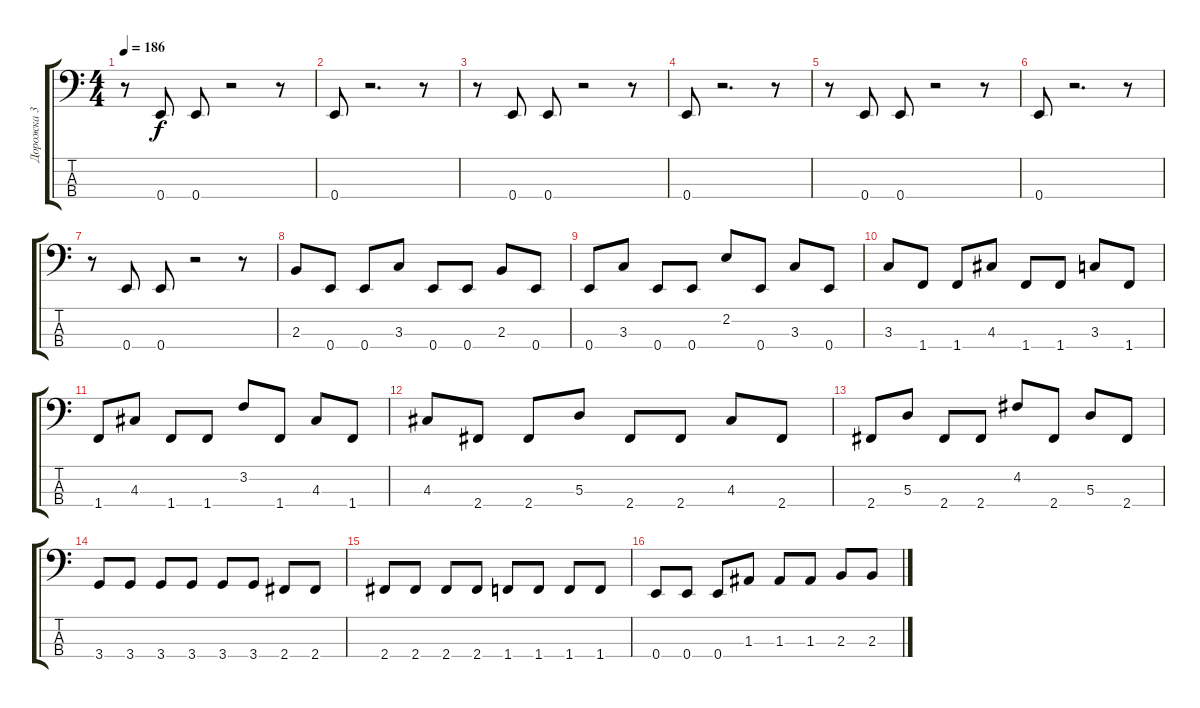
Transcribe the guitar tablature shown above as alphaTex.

\track ("Дорожка 3" "Дорожка 3") {instrument electricbasspick}
\staff {score tabs}
\tuning (G2 D2 A1 E1) {hide}
\ts (4 4)
\tempo 186
\clef f4
\ks c
r.8{dy f} 0.4.8 0.4.8 r.2 r.8 |
0.4.8 r.2{d} r.8 |
r.8 0.4.8 0.4.8 r.2 r.8 |
0.4.8 r.2{d} r.8 |
r.8 0.4.8 0.4.8 r.2 r.8 |
0.4.8 r.2{d} r.8 |
r.8 0.4.8 0.4.8 r.2 r.8 |
2.3.8 0.4.8 0.4.8 3.3.8 0.4.8 0.4.8 2.3.8 0.4.8 |
0.4.8 3.3.8 0.4.8 0.4.8 2.2.8 0.4.8 3.3.8 0.4.8 |
3.3.8 1.4.8 1.4.8 4.3.8 1.4.8 1.4.8 3.3.8 1.4.8 |
1.4.8 4.3.8 1.4.8 1.4.8 3.2.8 1.4.8 4.3.8 1.4.8 |
4.3.8 2.4.8 2.4.8 5.3.8 2.4.8 2.4.8 4.3.8 2.4.8 |
2.4.8 5.3.8 2.4.8 2.4.8 4.2.8 2.4.8 5.3.8 2.4.8 |
3.4.8 3.4.8 3.4.8 3.4.8 3.4.8 3.4.8 2.4.8 2.4.8 |
2.4.8 2.4.8 2.4.8 2.4.8 1.4.8 1.4.8 1.4.8 1.4.8 |
0.4.8 0.4.8 0.4.8 1.3.8 1.3.8 1.3.8 2.3.8 2.3.8
